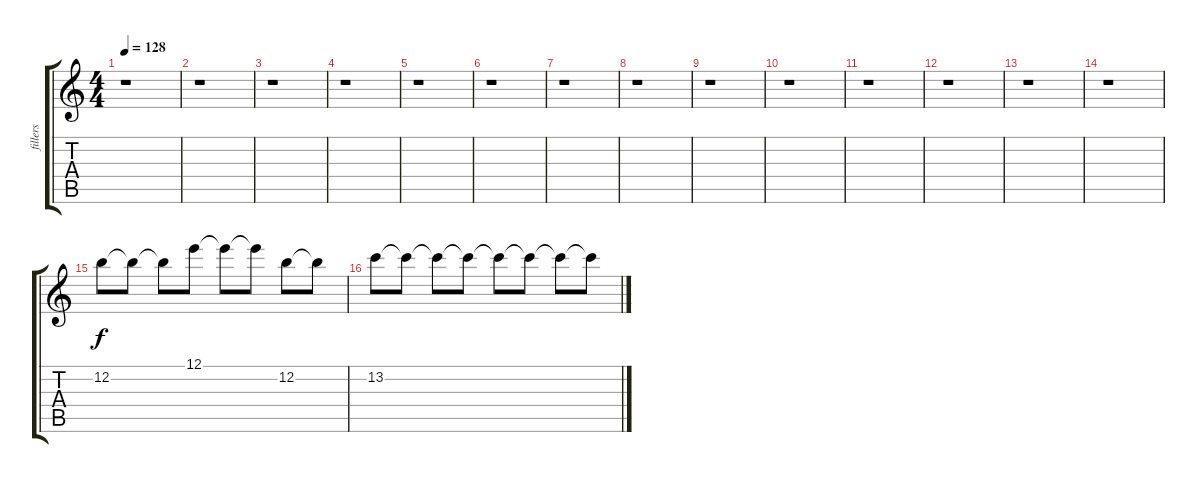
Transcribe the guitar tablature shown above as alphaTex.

\track ("fillers" "fillers") {instrument overdrivenguitar}
\staff {score tabs}
\tuning (E4 B3 G3 D3 A2 E2) {hide}
\ts (4 4)
\tempo 128
\clef g2
\ks c
r.1{dy f} |
r.1 |
r.1 |
r.1 |
r.1 |
r.1 |
r.1 |
r.1 |
r.1 |
r.1 |
r.1 |
r.1 |
r.1 |
r.1 |
12.2.8 12.2{t}.8 12.2{t}.8 12.1.8 12.1{t}.8 12.1{t}.8 12.2.8 12.2{t}.8 |
13.2.8 13.2{t}.8 13.2{t}.8 13.2{t}.8 13.2{t}.8 13.2{t}.8 13.2{t}.8 13.2{t}.8
